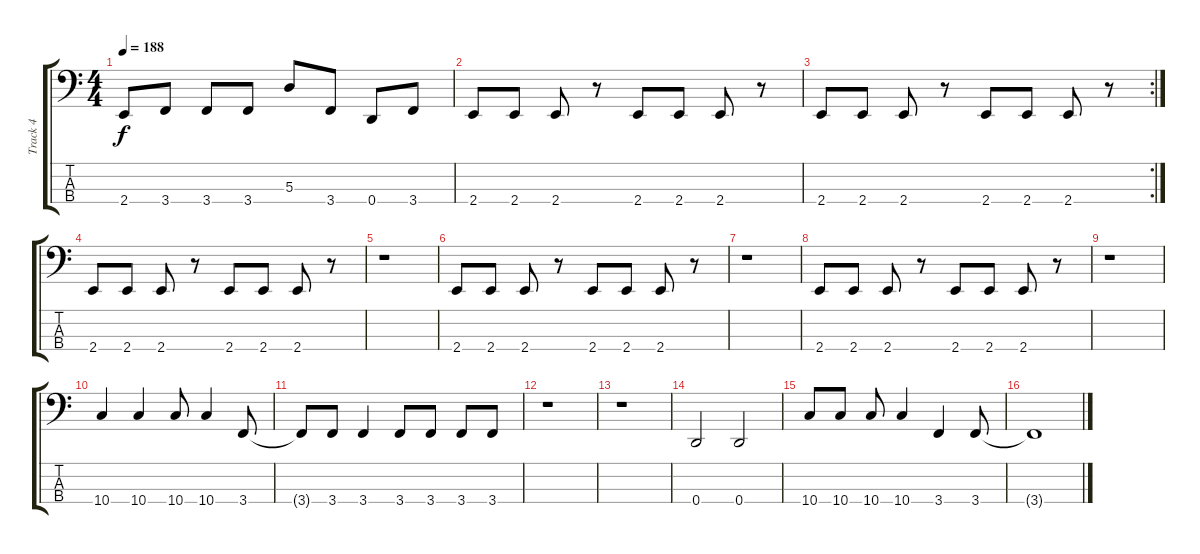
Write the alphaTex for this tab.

\track ("Track 4" "Track 4") {instrument electricbassfinger}
\staff {score tabs}
\tuning (G2 D2 A1 D1) {hide}
\ts (4 4)
\tempo 188
\clef f4
\ks c
2.4.8{dy f} 3.4.8 3.4.8 3.4.8 5.3.8 3.4.8 0.4.8 3.4.8 |
2.4.8 2.4.8 2.4.8 r.8 2.4.8 2.4.8 2.4.8 r.8 |
\rc 2
2.4.8 2.4.8 2.4.8 r.8 2.4.8 2.4.8 2.4.8 r.8 |
2.4.8 2.4.8 2.4.8 r.8 2.4.8 2.4.8 2.4.8 r.8 |
r.1 |
2.4.8 2.4.8 2.4.8 r.8 2.4.8 2.4.8 2.4.8 r.8 |
r.1 |
2.4.8 2.4.8 2.4.8 r.8 2.4.8 2.4.8 2.4.8 r.8 |
r.1 |
10.4.4 10.4.4 10.4.8 10.4.4 3.4.8 |
3.4{t}.8 3.4.8 3.4.4 3.4.8 3.4.8 3.4.8 3.4.8 |
r.1 |
r.1 |
0.4.2 0.4.2 |
10.4.8 10.4.8 10.4.8 10.4.4 3.4.4 3.4.8 |
3.4{t}.1
